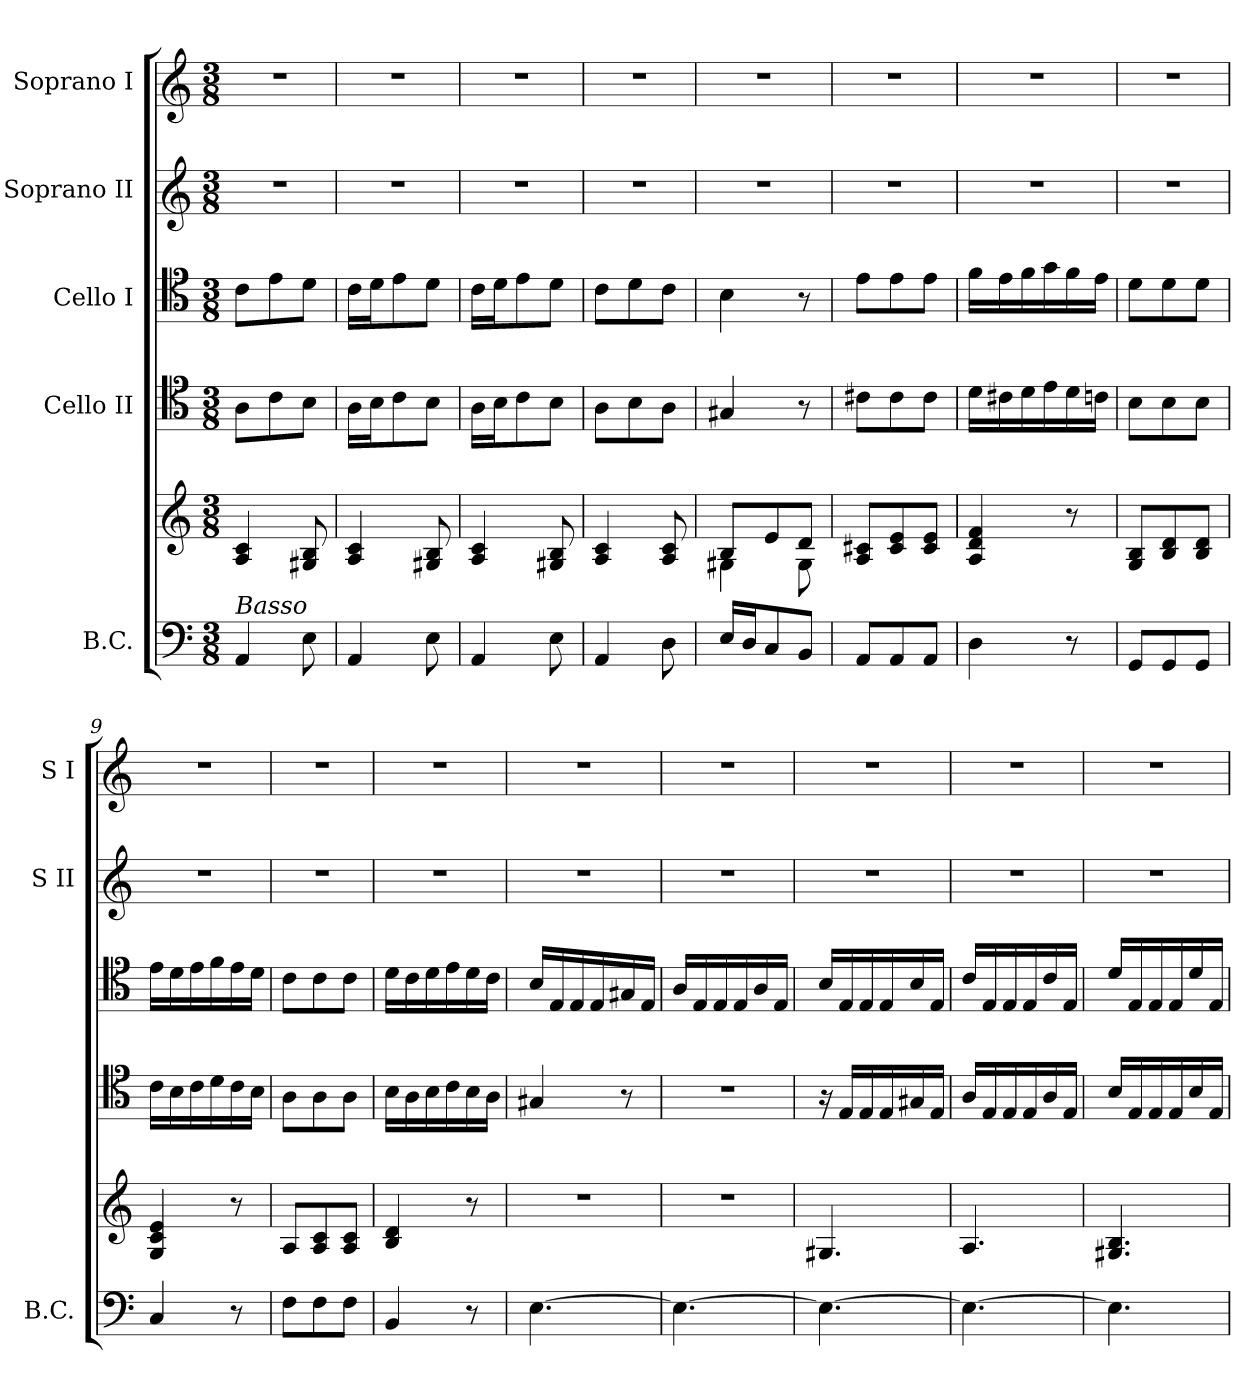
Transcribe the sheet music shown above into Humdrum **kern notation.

**kern	**kern	**kern	**kern	**kern	**kern
*part5	*part5	*part4	*part3	*part2	*part1
*staff6	*staff5	*staff4	*staff3	*staff2	*staff1
*I"B.C.	*	*I"Cello II	*I"Cello I	*I"Soprano II	*I"Soprano I
*I'B.C.	*	*	*	*I'S II	*I'S I
*clefF4	*clefG2	*clefC4	*clefC4	*clefG2	*clefG2
*k[]	*k[]	*k[]	*k[]	*k[]	*k[]
*C:	*C:	*C:	*C:	*C:	*C:
*M3/8	*M3/8	*M3/8	*M3/8	*M3/8	*M3/8
=1	=1	=1	=1	=1	=1
!LO:TX:a:i:t=Basso	!	!	!	!	!
4AA/	4A/ 4c/	8A\L	8c\L	4.r	4.r
.	.	8c\	8e\	.	.
8E\	8G#X/ 8B/	8B\J	8d\J	.	.
=2	=2	=2	=2	=2	=2
4AA/	4A/ 4c/	16A\LL	16c\LL	4.r	4.r
.	.	16B\J	16d\J	.	.
.	.	8c\	8e\	.	.
8E\	8G#X/ 8B/	8B\J	8d\J	.	.
=3	=3	=3	=3	=3	=3
4AA/	4A/ 4c/	16A\LL	16c\LL	4.r	4.r
.	.	16B\J	16d\J	.	.
.	.	8c\	8e\	.	.
8E\	8G#X/ 8B/	8B\J	8d\J	.	.
=4	=4	=4	=4	=4	=4
4AA/	4A/ 4c/	8A\L	8c\L	4.r	4.r
.	.	8B\	8d\	.	.
8D\	8A/ 8c/	8A\J	8c\J	.	.
=5	=5	=5	=5	=5	=5
*	*^	*	*	*	*
16E/LL	8B/L	4G#X\	4G#X/	4B\	4.r	4.r
16D/J	.	.	.	.	.	.
8C/	8e/	.	.	.	.	.
8BB/J	8d/J	8G#\	8r	8r	.	.
*	*v	*v	*	*	*	*
=6	=6	=6	=6	=6	=6
8AA/L	8A/ 8c#X/L	8c#X\L	8e\L	4.r	4.r
8AA/	8c#/ 8e/	8c#\	8e\	.	.
8AA/J	8c#/ 8e/J	8c#\J	8e\J	.	.
=7	=7	=7	=7	=7	=7
4D\	4A/ 4d/ 4f/	16d\LL	16f\LL	4.r	4.r
.	.	16c#X\	16e\	.	.
.	.	16d\	16f\	.	.
.	.	16e\	16g\	.	.
8r	8r	16d\	16f\	.	.
.	.	16cn\JJ	16e\JJ	.	.
=8	=8	=8	=8	=8	=8
8GG/L	8G/ 8B/L	8B\L	8d\L	4.r	4.r
8GG/	8B/ 8d/	8B\	8d\	.	.
8GG/J	8B/ 8d/J	8B\J	8d\J	.	.
!!LO:LB:g=z
=9	=9	=9	=9	=9	=9
4C/	4G/ 4c/ 4e/	16c\LL	16e\LL	4.r	4.r
.	.	16B\	16d\	.	.
.	.	16c\	16e\	.	.
.	.	16d\	16f\	.	.
8r	8r	16c\	16e\	.	.
.	.	16B\JJ	16d\JJ	.	.
=10	=10	=10	=10	=10	=10
8F\L	8A/L	8A\L	8c\L	4.r	4.r
8F\	8A/ 8c/	8A\	8c\	.	.
8F\J	8A/ 8c/J	8A\J	8c\J	.	.
=11	=11	=11	=11	=11	=11
4BB/	4B/ 4d/	16B\LL	16d\LL	4.r	4.r
.	.	16A\	16c\	.	.
.	.	16B\	16d\	.	.
.	.	16c\	16e\	.	.
8r	8r	16B\	16d\	.	.
.	.	16A\JJ	16c\JJ	.	.
=12	=12	=12	=12	=12	=12
[4.E\	4.r	4G#X/	16B/LL	4.r	4.r
.	.	.	16E/	.	.
.	.	.	16E/	.	.
.	.	.	16E/	.	.
.	.	8r	16G#X/	.	.
.	.	.	16E/JJ	.	.
=13	=13	=13	=13	=13	=13
4.E\_	4.r	4.r	16A/LL	4.r	4.r
.	.	.	16E/	.	.
.	.	.	16E/	.	.
.	.	.	16E/	.	.
.	.	.	16A/	.	.
.	.	.	16E/JJ	.	.
=14	=14	=14	=14	=14	=14
4.E\_	4.G#X/	16r	16B/LL	4.r	4.r
.	.	16E/LL	16E/	.	.
.	.	16E/	16E/	.	.
.	.	16E/	16E/	.	.
.	.	16G#X/	16B/	.	.
.	.	16E/JJ	16E/JJ	.	.
=15	=15	=15	=15	=15	=15
4.E\_	4.A/	16A/LL	16c/LL	4.r	4.r
.	.	16E/	16E/	.	.
.	.	16E/	16E/	.	.
.	.	16E/	16E/	.	.
.	.	16A/	16c/	.	.
.	.	16E/JJ	16E/JJ	.	.
!!LO:PB:g=z
=16	=16	=16	=16	=16	=16
4.E\]	4.G#X/ 4.B/	16B/LL	16d/LL	4.r	4.r
.	.	16E/	16E/	.	.
.	.	16E/	16E/	.	.
.	.	16E/	16E/	.	.
.	.	16B/	16d/	.	.
.	.	16E/JJ	16E/JJ	.	.
=	=	=	=	=	=
*-	*-	*-	*-	*-	*-
